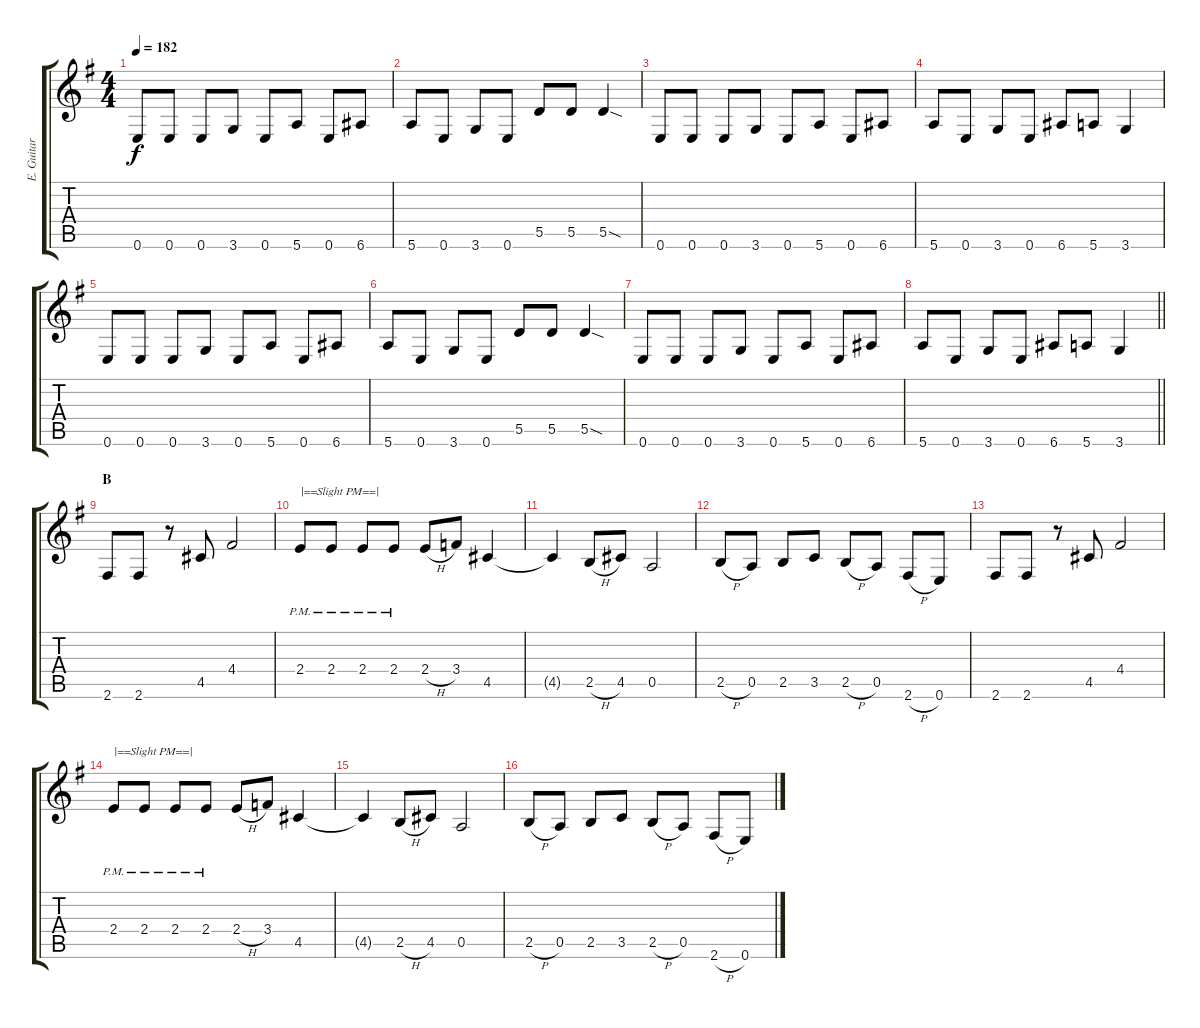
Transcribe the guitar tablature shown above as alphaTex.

\track ("E. Guitar I" "E. Guitar ") {instrument overdrivenguitar}
\staff {score tabs}
\tuning (E4 B3 G3 D3 A2 E2) {hide}
\ts (4 4)
\tempo 182
\clef g2
\ks g
0.6.8{dy f} 0.6.8 0.6.8 3.6.8 0.6.8 5.6.8 0.6.8 6.6.8 |
5.6.8 0.6.8 3.6.8 0.6.8 5.5.8 5.5.8 5.5{sod}.4 |
0.6.8 0.6.8 0.6.8 3.6.8 0.6.8 5.6.8 0.6.8 6.6.8 |
5.6.8 0.6.8 3.6.8 0.6.8 6.6.8 5.6.8 3.6.4 |
0.6.8 0.6.8 0.6.8 3.6.8 0.6.8 5.6.8 0.6.8 6.6.8 |
5.6.8 0.6.8 3.6.8 0.6.8 5.5.8 5.5.8 5.5{sod}.4 |
0.6.8 0.6.8 0.6.8 3.6.8 0.6.8 5.6.8 0.6.8 6.6.8 |
\barLineRight lightlight
5.6.8 0.6.8 3.6.8 0.6.8 6.6.8 5.6.8 3.6.4 |
\section ("" "B")
2.6.8 2.6.8 r.8 4.5.8 4.4.2 |
2.4{pm}.8{txt "|==Slight PM==|"} 2.4{pm}.8 2.4{pm}.8 2.4{pm}.8 2.4{h}.8 3.4.8 4.5.4 |
4.5{t}.4 2.5{h}.8 4.5.8 0.5.2 |
2.5{h}.8 0.5.8 2.5.8 3.5.8 2.5{h}.8 0.5.8 2.6{h}.8 0.6.8 |
2.6.8 2.6.8 r.8 4.5.8 4.4.2 |
2.4{pm}.8{txt "|==Slight PM==|"} 2.4{pm}.8 2.4{pm}.8 2.4{pm}.8 2.4{h}.8 3.4.8 4.5.4 |
4.5{t}.4 2.5{h}.8 4.5.8 0.5.2 |
2.5{h}.8 0.5.8 2.5.8 3.5.8 2.5{h}.8 0.5.8 2.6{h}.8 0.6.8
